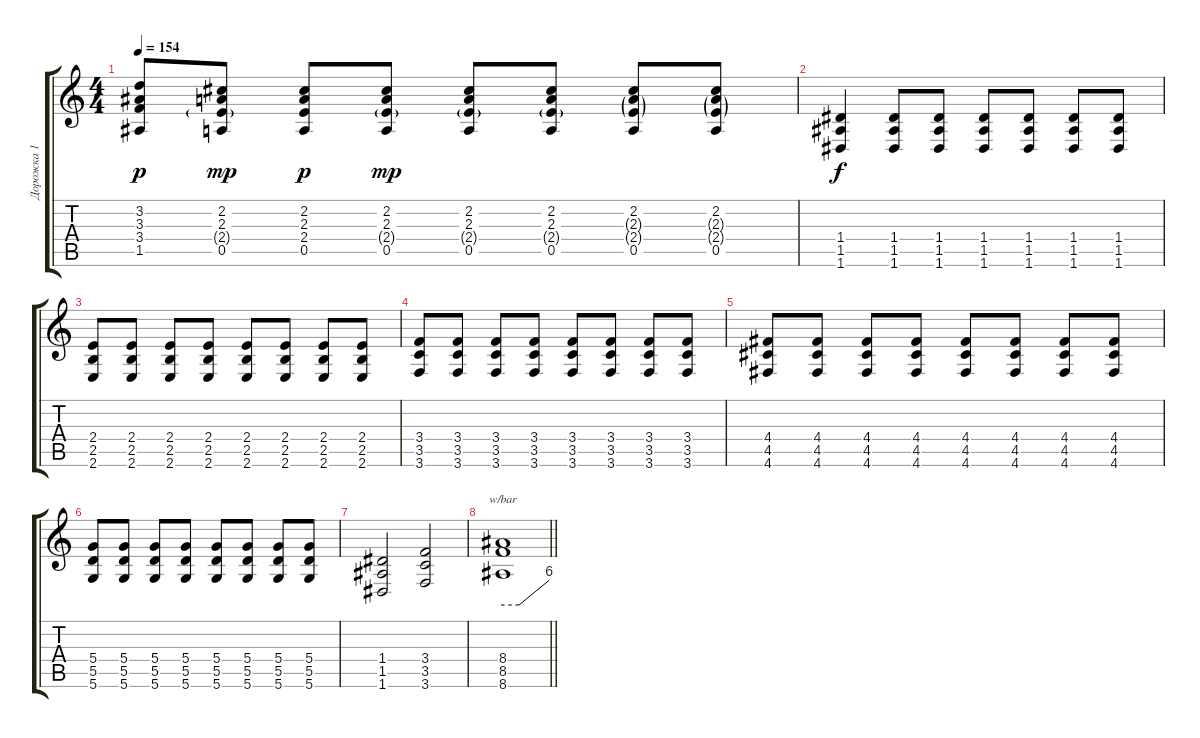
\track ("Дорожка 1" "Дорожка 1") {instrument distortionguitar}
\staff {score tabs}
\tuning (E4 B3 G3 D3 A2 D2) {hide}
\ts (4 4)
\tempo 154
\clef g2
\ks c
(3.2 3.3 3.4 1.5).8{dy p} (2.2 2.3 2.4{g} 0.5).8{dy mp} (2.2 2.3 2.4 0.5).8{dy p} (2.2 2.3 2.4{g} 0.5).8{dy mp} (2.2 2.3 2.4{g} 0.5).8 (2.2 2.3 2.4{g} 0.5).8 (2.2 2.3{g} 2.4{g} 0.5).8 (2.2 2.3{g} 2.4{g} 0.5).8 |
(1.4 1.5 1.6).4{dy f} (1.4 1.5 1.6).8 (1.4 1.5 1.6).8 (1.4 1.5 1.6).8 (1.4 1.5 1.6).8 (1.4 1.5 1.6).8 (1.4 1.5 1.6).8 |
(2.4 2.5 2.6).8 (2.4 2.5 2.6).8 (2.4 2.5 2.6).8 (2.4 2.5 2.6).8 (2.4 2.5 2.6).8 (2.4 2.5 2.6).8 (2.4 2.5 2.6).8 (2.4 2.5 2.6).8 |
(3.4 3.5 3.6).8 (3.4 3.5 3.6).8 (3.4 3.5 3.6).8 (3.4 3.5 3.6).8 (3.4 3.5 3.6).8 (3.4 3.5 3.6).8 (3.4 3.5 3.6).8 (3.4 3.5 3.6).8 |
(4.4 4.5 4.6).8 (4.4 4.5 4.6).8 (4.4 4.5 4.6).8 (4.4 4.5 4.6).8 (4.4 4.5 4.6).8 (4.4 4.5 4.6).8 (4.4 4.5 4.6).8 (4.4 4.5 4.6).8 |
(5.4 5.5 5.6).8 (5.4 5.5 5.6).8 (5.4 5.5 5.6).8 (5.4 5.5 5.6).8 (5.4 5.5 5.6).8 (5.4 5.5 5.6).8 (5.4 5.5 5.6).8 (5.4 5.5 5.6).8 |
(1.4 1.5 1.6).2 (3.4 3.5 3.6).2 |
\barLineRight lightlight
(8.4 8.5 8.6).1{tbe (custom default 0 0 21 0 60 24)}
